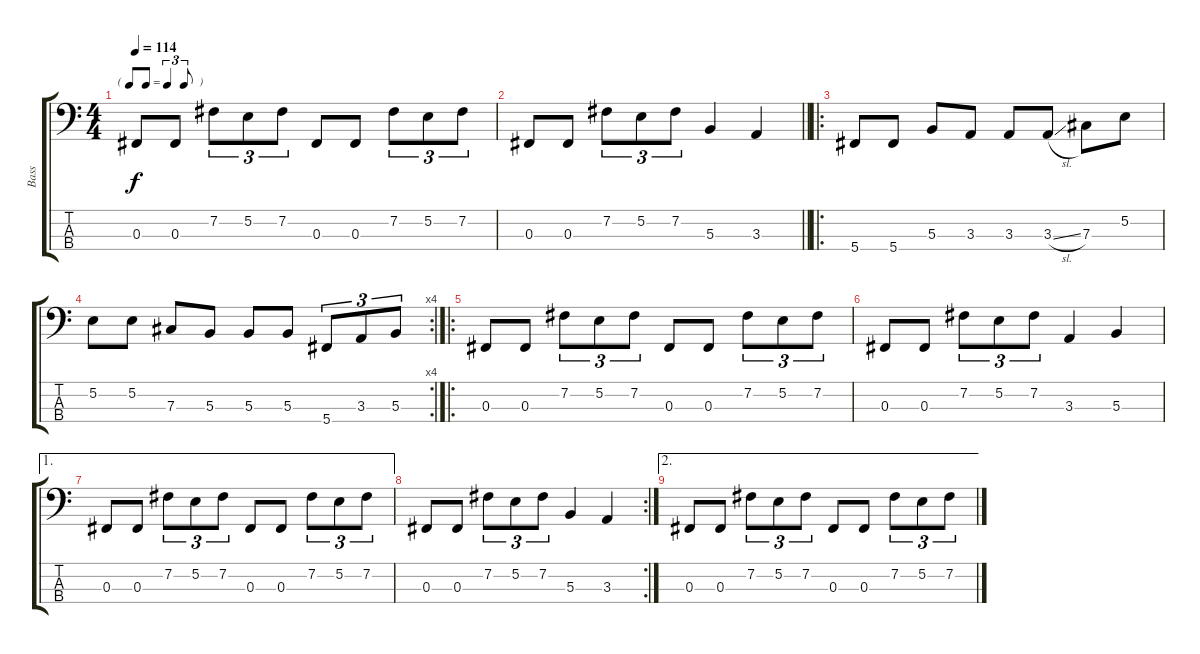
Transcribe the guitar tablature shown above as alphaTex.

\track ("Bass" "Bass") {instrument electricbassfinger}
\staff {score tabs}
\tuning (E2 B1 Gb1 Db1) {hide}
\ts (4 4)
\tf triplet8th
\tempo 114
\clef f4
\ks c
0.3.8{dy f} 0.3.8 7.2.8{tu (3 2)} 5.2.8{tu (3 2)} 7.2.8{tu (3 2)} 0.3.8 0.3.8 7.2.8{tu (3 2)} 5.2.8{tu (3 2)} 7.2.8{tu (3 2)} |
\barLineRight lightlight
0.3.8 0.3.8 7.2.8{tu (3 2)} 5.2.8{tu (3 2)} 7.2.8{tu (3 2)} 5.3.4 3.3.4 |
\ro
5.4.8 5.4.8 5.3.8 3.3.8 3.3.8 3.3{sl}.8 7.3.8 5.2.8 |
\rc 4
5.2.8 5.2.8 7.3.8 5.3.8 5.3.8 5.3.8 5.4.8{tu (3 2)} 3.3.8{tu (3 2)} 5.3.8{tu (3 2)} |
\ro
0.3.8 0.3.8 7.2.8{tu (3 2)} 5.2.8{tu (3 2)} 7.2.8{tu (3 2)} 0.3.8 0.3.8 7.2.8{tu (3 2)} 5.2.8{tu (3 2)} 7.2.8{tu (3 2)} |
0.3.8 0.3.8 7.2.8{tu (3 2)} 5.2.8{tu (3 2)} 7.2.8{tu (3 2)} 3.3.4 5.3.4 |
\ae 1
0.3.8 0.3.8 7.2.8{tu (3 2)} 5.2.8{tu (3 2)} 7.2.8{tu (3 2)} 0.3.8 0.3.8 7.2.8{tu (3 2)} 5.2.8{tu (3 2)} 7.2.8{tu (3 2)} |
\rc 2
0.3.8 0.3.8 7.2.8{tu (3 2)} 5.2.8{tu (3 2)} 7.2.8{tu (3 2)} 5.3.4 3.3.4 |
\ae 2
0.3.8 0.3.8 7.2.8{tu (3 2)} 5.2.8{tu (3 2)} 7.2.8{tu (3 2)} 0.3.8 0.3.8 7.2.8{tu (3 2)} 5.2.8{tu (3 2)} 7.2.8{tu (3 2)}
